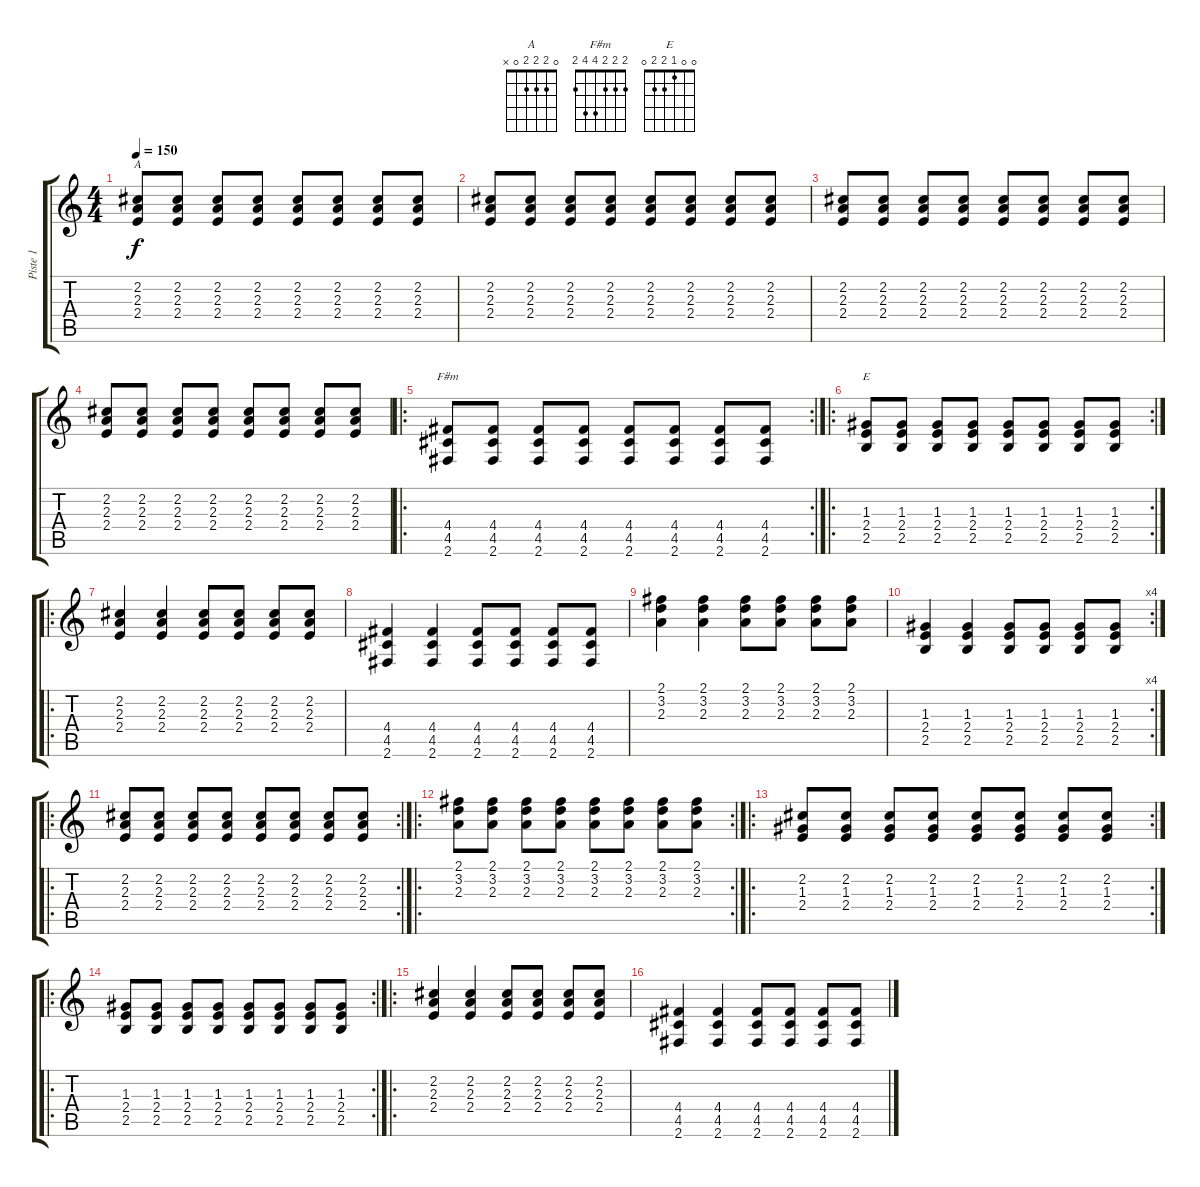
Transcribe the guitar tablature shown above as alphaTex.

\track ("Piste 1" "Piste 1") {instrument distortionguitar}
\staff {score tabs}
\tuning (E4 B3 G3 D3 A2 E2) {hide}
\chord ("A" 0 2 2 2 0 x)
\chord ("F#m" 2 2 2 4 4 2)
\chord ("E" 0 0 1 2 2 0)
\ts (4 4)
\tempo 150
\clef g2
\ks c
(2.2 2.3 2.4).8{ch "A" dy f instrument distortionguitar} (2.2 2.3 2.4).8 (2.2 2.3 2.4).8 (2.2 2.3 2.4).8 (2.2 2.3 2.4).8 (2.2 2.3 2.4).8 (2.2 2.3 2.4).8 (2.2 2.3 2.4).8 |
(2.2 2.3 2.4).8 (2.2 2.3 2.4).8 (2.2 2.3 2.4).8 (2.2 2.3 2.4).8 (2.2 2.3 2.4).8 (2.2 2.3 2.4).8 (2.2 2.3 2.4).8 (2.2 2.3 2.4).8 |
(2.2 2.3 2.4).8 (2.2 2.3 2.4).8 (2.2 2.3 2.4).8 (2.2 2.3 2.4).8 (2.2 2.3 2.4).8 (2.2 2.3 2.4).8 (2.2 2.3 2.4).8 (2.2 2.3 2.4).8 |
(2.2 2.3 2.4).8 (2.2 2.3 2.4).8 (2.2 2.3 2.4).8 (2.2 2.3 2.4).8 (2.2 2.3 2.4).8 (2.2 2.3 2.4).8 (2.2 2.3 2.4).8 (2.2 2.3 2.4).8 |
\ro
\rc 2
(4.4 4.5 2.6).8{ch "F#m"} (4.4 4.5 2.6).8 (4.4 4.5 2.6).8 (4.4 4.5 2.6).8 (4.4 4.5 2.6).8 (4.4 4.5 2.6).8 (4.4 4.5 2.6).8 (4.4 4.5 2.6).8 |
\ro
\rc 2
(1.3 2.4 2.5).8{ch "E"} (1.3 2.4 2.5).8 (1.3 2.4 2.5).8 (1.3 2.4 2.5).8 (1.3 2.4 2.5).8 (1.3 2.4 2.5).8 (1.3 2.4 2.5).8 (1.3 2.4 2.5).8 |
\ro
(2.2 2.3 2.4).4 (2.2 2.3 2.4).4 (2.2 2.3 2.4).8 (2.2 2.3 2.4).8 (2.2 2.3 2.4).8 (2.2 2.3 2.4).8 |
(4.4 4.5 2.6).4 (4.4 4.5 2.6).4 (4.4 4.5 2.6).8 (4.4 4.5 2.6).8 (4.4 4.5 2.6).8 (4.4 4.5 2.6).8 |
(2.1 3.2 2.3).4 (2.1 3.2 2.3).4 (2.1 3.2 2.3).8 (2.1 3.2 2.3).8 (2.1 3.2 2.3).8 (2.1 3.2 2.3).8 |
\rc 4
(1.3 2.4 2.5).4 (1.3 2.4 2.5).4 (1.3 2.4 2.5).8 (1.3 2.4 2.5).8 (1.3 2.4 2.5).8 (1.3 2.4 2.5).8 |
\ro
\rc 2
(2.2 2.3 2.4).8 (2.2 2.3 2.4).8 (2.2 2.3 2.4).8 (2.2 2.3 2.4).8 (2.2 2.3 2.4).8 (2.2 2.3 2.4).8 (2.2 2.3 2.4).8 (2.2 2.3 2.4).8 |
\ro
\rc 2
(2.1 3.2 2.3).8 (2.1 3.2 2.3).8 (2.1 3.2 2.3).8 (2.1 3.2 2.3).8 (2.1 3.2 2.3).8 (2.1 3.2 2.3).8 (2.1 3.2 2.3).8 (2.1 3.2 2.3).8 |
\ro
\rc 2
(2.2 1.3 2.4).8 (2.2 1.3 2.4).8 (2.2 1.3 2.4).8 (2.2 1.3 2.4).8 (2.2 1.3 2.4).8 (2.2 1.3 2.4).8 (2.2 1.3 2.4).8 (2.2 1.3 2.4).8 |
\ro
\rc 2
(1.3 2.4 2.5).8 (1.3 2.4 2.5).8 (1.3 2.4 2.5).8 (1.3 2.4 2.5).8 (1.3 2.4 2.5).8 (1.3 2.4 2.5).8 (1.3 2.4 2.5).8 (1.3 2.4 2.5).8 |
\ro
(2.2 2.3 2.4).4 (2.2 2.3 2.4).4 (2.2 2.3 2.4).8 (2.2 2.3 2.4).8 (2.2 2.3 2.4).8 (2.2 2.3 2.4).8 |
(4.4 4.5 2.6).4 (4.4 4.5 2.6).4 (4.4 4.5 2.6).8 (4.4 4.5 2.6).8 (4.4 4.5 2.6).8 (4.4 4.5 2.6).8
